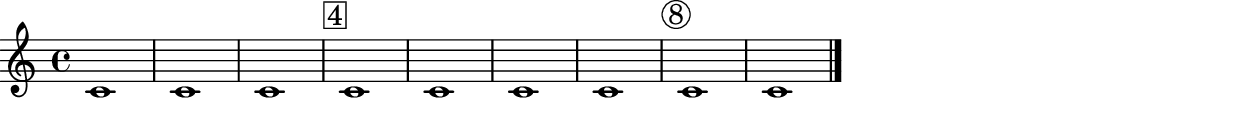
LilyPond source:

%% Generated by lilypond-book.py
%% Options: [exampleindent=10.16\mm,indent=0\mm,line-width=160\mm]
\include "lilypond-book-preamble.ly"


% ****************************************************************
% Start cut-&-pastable-section
% ****************************************************************



\paper {
  indent = 0\mm
  line-width = 160\mm
  % offset the left padding, also add 1mm as lilypond creates cropped
  % images with a little space on the right
  line-width = #(- line-width (* mm  3.000000) (* mm 1))
}

\layout {
  
}





% ****************************************************************
% ly snippet:
% ****************************************************************
\sourcefilename "printing-bar-numbers-inside-boxes-or-circles.ly"
\sourcefileline 0
%% DO NOT EDIT this file manually; it is automatically
%% generated from LSR http://lsr.di.unimi.it
%% Make any changes in LSR itself, or in Documentation/snippets/new/ ,
%% and then run scripts/auxiliar/makelsr.py
%%
%% This file is in the public domain.
\version "2.18.0"

\header {
%% Translation of GIT committish: 8ffecf6be17c6ec2ff87cf31873121a8cce29b09
  texidoces = "
Los números de compás también se pueden imprimir dentro de rectángulos o de circunferencias.

"
  doctitlees = "Imprimir números de compás dentro de rectángulos o circunferencias"

%% Translation of GIT committish: e0808cc5f4890c5f8f03ed1be48fc911627afea4
  texidocit = "
I numeri di battuta possono apparire anche all'interno di rettangoli o cerchi.

"
  doctitleit = "Numeri di battuta racchiusi in rettangoli o cerchi"

%% Translation of GIT committish: 0a868be38a775ecb1ef935b079000cebbc64de40
  texidocde = "
Taktnummern können auch in Boxen oder Kreisen gesetzt werden.

"
  doctitlede = "Setzen von Taktnummern in Kästen oder Kreisen"



%% Translation of GIT committish: 8eae9a75fb3ec1d0b6633103c8a652608c8fa630
  texidocfr = "
Les numéros de mesure peuvent être encadrés ou entourés d'un cercle.

"
  doctitlefr = "Inscrire le numéro de mesure dans un cadre ou un cercle"

  lsrtags = "rhythms, tweaks-and-overrides"

  texidoc = "
Bar numbers can also be printed inside boxes or circles.

"
  doctitle = "Printing bar numbers inside boxes or circles"
} % begin verbatim

\relative c' {
  % Prevent bar numbers at the end of a line and permit them elsewhere
  \override Score.BarNumber.break-visibility = #end-of-line-invisible
  \set Score.barNumberVisibility = #(every-nth-bar-number-visible 4)

  % Increase the size of the bar number by 2
  \override Score.BarNumber.font-size = #2

  % Draw a box round the following bar number(s)
  \override Score.BarNumber.stencil
    = #(make-stencil-boxer 0.1 0.25 ly:text-interface::print)
  \repeat unfold 5 { c1 }

  % Draw a circle round the following bar number(s)
  \override Score.BarNumber.stencil
    = #(make-stencil-circler 0.1 0.25 ly:text-interface::print)
  \repeat unfold 4 { c1 } \bar "|."
}



% ****************************************************************
% end ly snippet
% ****************************************************************
